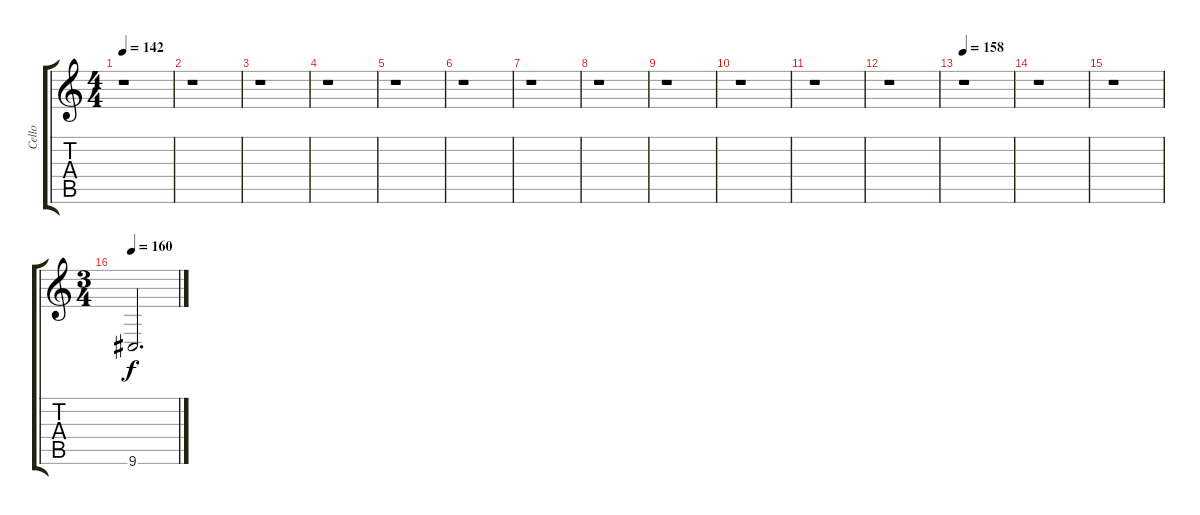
\track ("Cello" "Cello") {instrument cello}
\staff {score tabs}
\tuning (E4 B3 G3 D3 A2 E2) {hide}
\ts (4 4)
\tempo 142
\clef g2
\ks c
r.1{dy f} |
r.1 |
r.1 |
r.1 |
r.1 |
r.1 |
r.1 |
r.1 |
r.1 |
r.1 |
r.1 |
r.1 |
\tempo 158
r.1 |
r.1 |
r.1 |
\ts (3 4)
\tempo 160
9.6.2{d}
